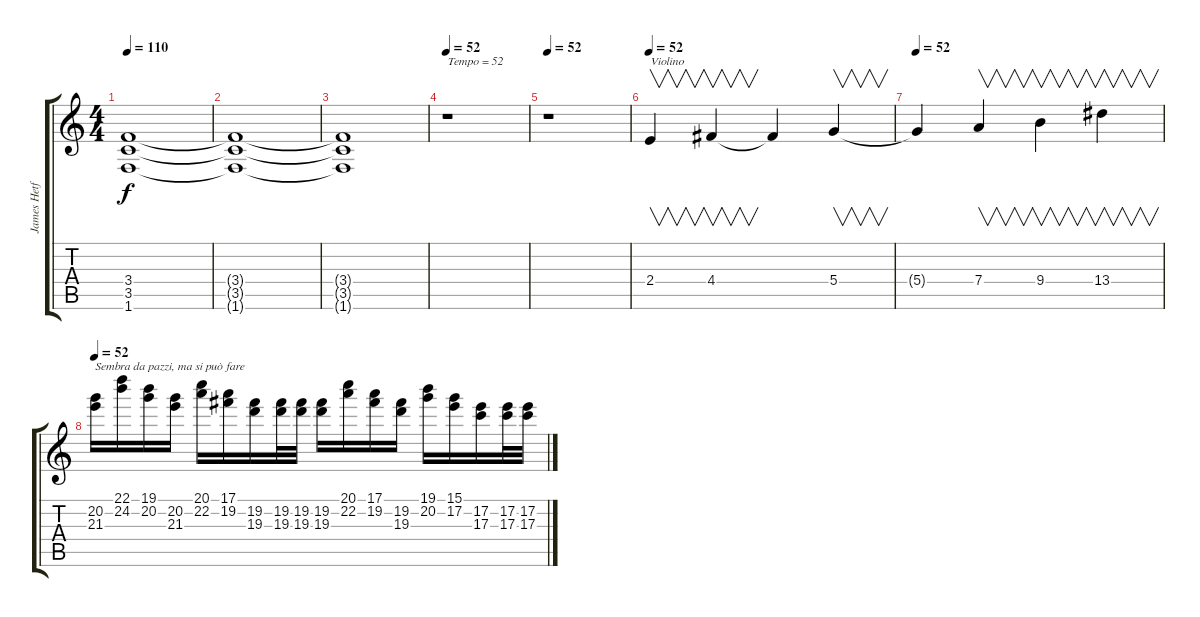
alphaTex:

\track ("James Hetfield" "James Hetf") {instrument overdrivenguitar}
\staff {score tabs}
\tuning (E4 B3 G3 D3 A2 E2) {hide}
\ts (4 4)
\tempo 110
\clef g2
\ks c
(3.4{t} 3.5{t} 1.6{t}).1{dy f} |
(3.4{t} 3.5{t} 1.6{t}).1 |
(3.4{t} 3.5{t} 1.6{t}).1 |
\tempo 52
r.1{txt "Tempo = 52"} |
\tempo 52
r.1 |
\tempo 52
2.4.4{v txt "Violino"} 4.4.4{v} 4.4{t}.4 5.4.4{v} |
\tempo 52
5.4{t}.4 7.4.4{v} 9.4.4{v} 13.4.4{v} |
\tempo 52
(20.2 21.3).16{txt "Sembra da pazzi, ma si può fare"} (22.1 24.2).16 (19.1 20.2).16 (20.2 21.3).16 (20.1 22.2).16 (17.1 19.2).16 (19.2 19.3).16 (19.2 19.3).32 (19.2 19.3).32 (19.2 19.3).16 (20.1 22.2).16 (17.1 19.2).16 (19.2 19.3).16 (19.1 20.2).16 (15.1 17.2).16 (17.2 17.3).16 (17.2 17.3).32 (17.2 17.3).32
